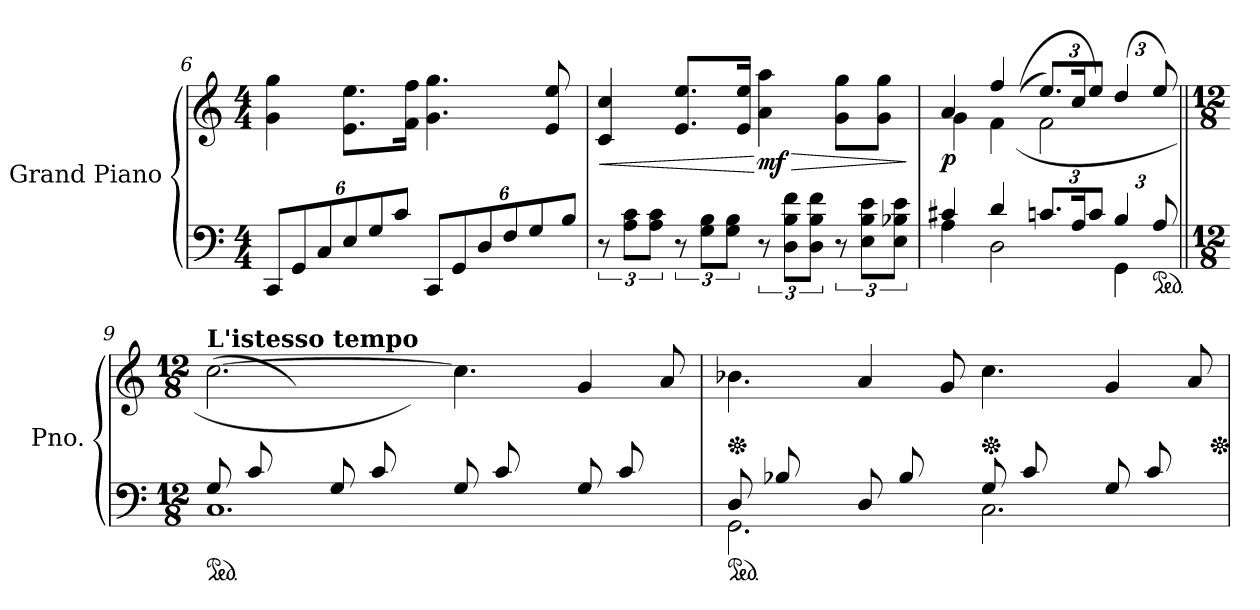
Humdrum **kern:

**kern	**kern	**dynam
*part1	*part1	*part1
*staff2	*staff1	*staff1/2
*I"Grand Piano	*	*
*I'Pno.	*	*
*clefF4	*clefG2	*
*k[]	*k[]	*
*M4/4	*M4/4	*
*Xbrackettup	*	*
=6	=6	=6
12CC/L	4g\ 4gg\	.
12GG/	.	.
12C/	.	.
12E/	8.e\ 8.ee\L	.
12G/	.	.
12c/J	.	.
.	16f\ 16ff\Jk	.
12CC/L	4.g\ 4.gg\	.
12GG/	.	.
12D/	.	.
12F/	.	.
12G/	.	.
.	8e/ 8ee/	.
12B/J	.	.
=7	=7	=7
*brackettup	*	*
!	!	!LO:HP:b
12r	4c/ 4cc/	<
12A\ 12c\L	.	.
12A\ 12c\J	.	.
12r	8.e/ 8.ee/L	.
12G\ 12B\L	.	.
12G\ 12B\J	.	.
.	16e/ 16ee/Jk	.
!	!	!LO:HP:n=1:b
!	!	!LO:DY:n=1:b
12r	4a\ 4aa\	[ > mf
12D\ 12B\ 12f\L	.	.
12D\ 12B\ 12f\J	.	.
12r	8g\ 8gg\L	.
12E\ 12B\ 12e\L	.	.
.	8g\ 8gg\J	.
12E\ 12B-X\ 12e\J	.	.
.	.	]
!!LO:LB:g=z
=8	=8	=8
*^	*^	*
!	!	!	!	!LO:DY:b
4c#X/	4A\	4a/	4g\	p
4d/	2D\	4ff/	4f\	.
.	.	(<(<(<8qc/Lyy	.	.
.	.	8qf/Jyy	.	.
*Xbrackettup	*	*Xbrackettup	*	*
12.cn/L)	.	(>12.ee:/L)	2f\)	.
24A/K	.	24cc/K	.	.
12c/J	.	12ee/J)	.	.
6B/	4GG\	(>6dd/	.	.
*ped	*	*	*	*
12A/	.	12ee/)	.	.
=9||	=9||	=9||	=9||	=9||
*M12/8	*	*M12/8	*	*
*ped	*	*	*	*
!	!	!LO:TX:a:B:t=L'istesso tempo	!	!
(<8G/L	1.C	(>[2.cc\	4ryy	.
8c/	.	.	.	.
8ryy	.	.	8e\J)	.
(<8G/L	.	.	4ryy	.
8c/	.	.	.	.
8ryy	.	.	8e\J)	.
(<8G/L	.	4.cc\]	4ryy	.
8c/	.	.	.	.
8ryy	.	.	8e\J)	.
(<8G/L	.	4g/	4ryy	.
8c/	.	.	.	.
8ryy	.	8a/	8e\J)	.
=10	=10	=10	=10	=10
*ped	*	*	*	*
*	*	*Xped	*	*
(<8D/L	2.GG\	4.b-X\	4ryy	.
8B-X/	.	.	.	.
8ryy	.	.	8d\J)	.
(<8D/L	.	4a/	4ryy	.
8B-/	.	.	.	.
8ryy	.	8g/	8d\J)	.
*	*	*Xped	*	*
(<8G/L	2.C\	4.cc\	4ryy	.
8c/	.	.	.	.
8ryy	.	.	8e\J)	.
(<8G/L	.	4g/	4ryy	.
8c/	.	.	.	.
8ryy	.	8a/)	8e\J)	.
*v	*v	*	*	*
*	*Xped	*	*
*	*v	*v	*
=	=	=
*-	*-	*-
